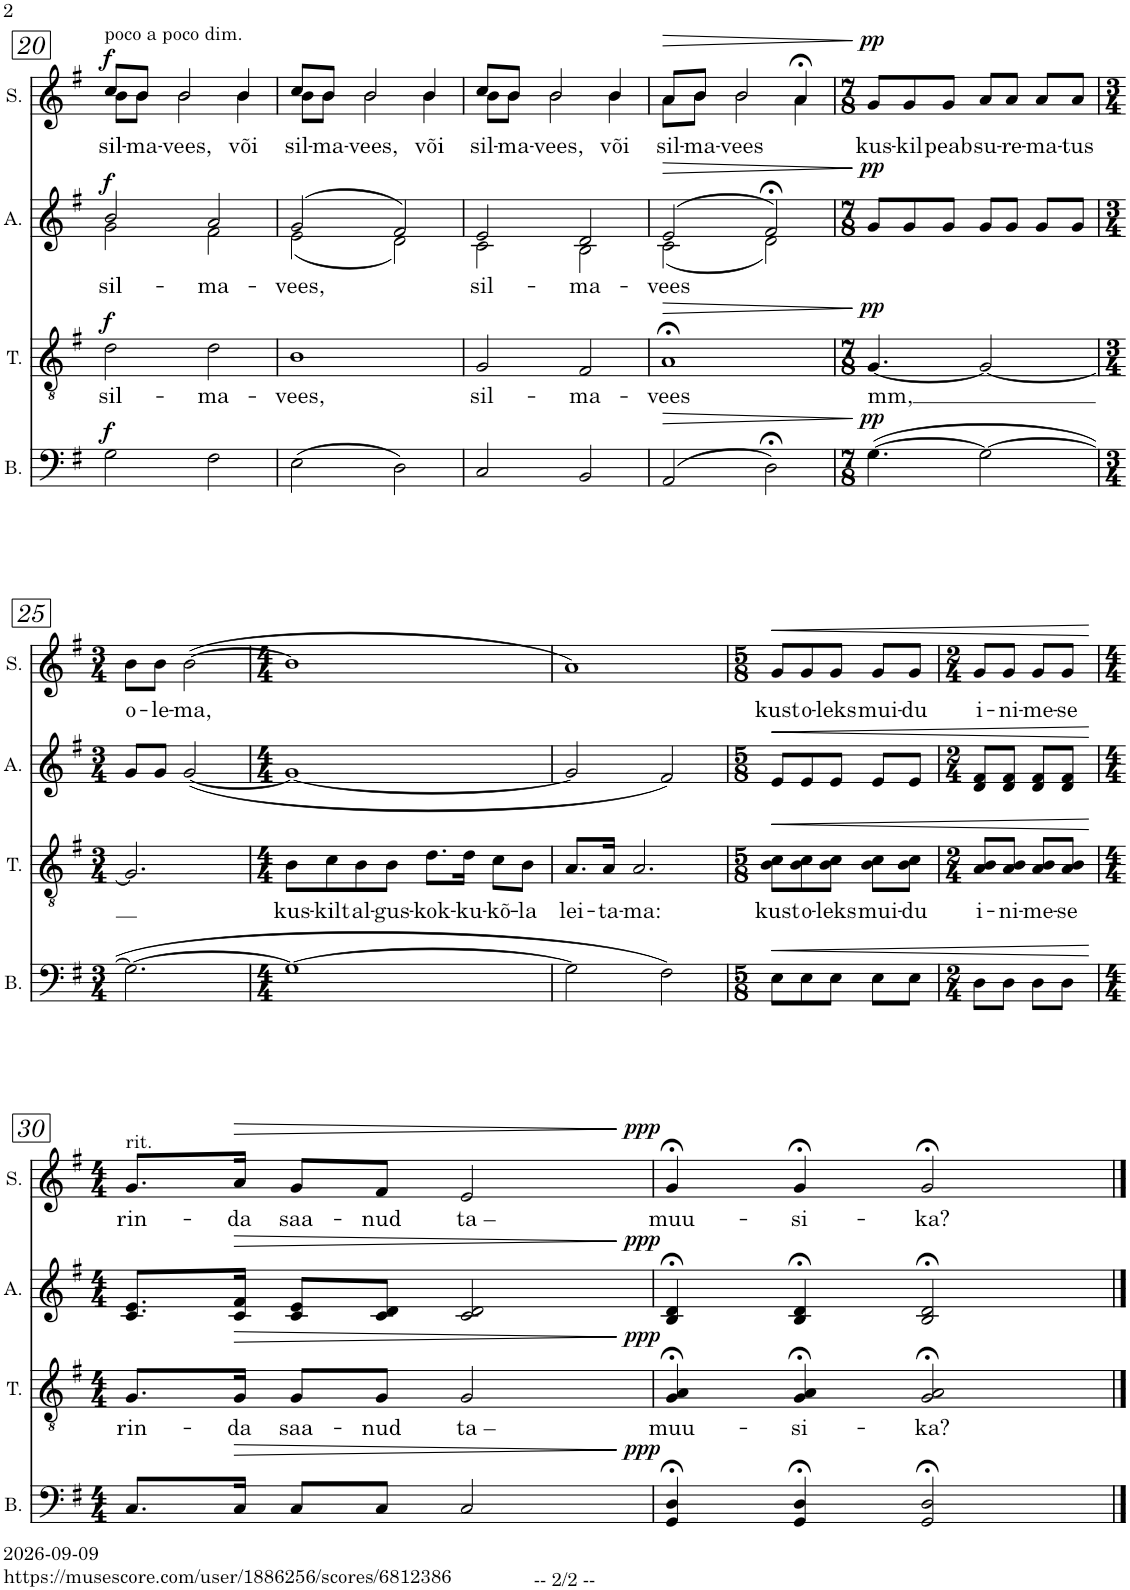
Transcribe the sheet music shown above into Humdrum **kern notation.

**kern	**dynam	**kern	**text	**dynam	**kern	**text	**dynam	**kern	**text	**dynam
*part4	*part4	*part3	*part3	*part3	*part2	*part2	*part2	*part1	*part1	*part1
*staff4	*staff4	*staff3	*staff3	*staff3	*staff2	*staff2	*staff2	*staff1	*staff1	*staff1
*I"Bass	*	*I"Tenor	*	*	*I"A.	*	*	*I"S.	*	*
*I'B.	*	*I'T.	*	*	*I'A.	*	*	*I'S.	*	*
!!LO:PB:g=z
*clefF4	*	*clefGv2	*	*	*clefG2	*	*	*clefG2	*	*
*k[f#]	*	*k[f#]	*	*	*k[f#]	*	*	*k[f#]	*	*
*M4/4	*	*M4/4	*	*	*M4/4	*	*	*M4/4	*	*
=20	=20	=20	=20	=20	=20	=20	=20	=20	=20	=20
!	!	!	!	!	!	!	!	!LO:TX:a:t=poco a poco dim.	!	!
!	!LO:DY:a	!	!LO:LY:b	!LO:DY:a	!	!LO:LY:b	!LO:DY:a	!	!LO:LY:b	!LO:DY:a
*	*	*	*	*	*^	*	*	*^	*	*
2G\	f	2d\	sil-	f	2b/	2g\	sil-	f	8cc/L	8b\L	sil-	f
!	!	!	!	!	!	!	!	!	!	!	!LO:LY:b	!
.	.	.	.	.	.	.	.	.	8b/J	8b\J	-ma-	.
!	!	!	!	!	!	!	!	!	!	!	!LO:LY:b	!
.	.	.	.	.	.	.	.	.	2b/	2b\	-vees,	.
!	!	!	!LO:LY:b	!	!	!	!LO:LY:b	!	!	!	!	!
2F#\	.	2d\	-ma-	.	2a/	2f#\	-ma-	.	.	.	.	.
!	!	!	!	!	!	!	!	!	!	!	!LO:LY:b	!
.	.	.	.	.	.	.	.	.	4b/	4b\	või	.
=21	=21	=21	=21	=21	=21	=21	=21	=21	=21	=21	=21	=21
!	!	!	!LO:LY:b	!	!	!	!LO:LY:b	!	!	!	!LO:LY:b	!
(2E\	.	1B	-vees,	.	(2g/	(2e\	-vees,	.	8cc/L	8b\L	sil-	.
!	!	!	!	!	!	!	!	!	!	!	!LO:LY:b	!
.	.	.	.	.	.	.	.	.	8b/J	8b\J	-ma-	.
!	!	!	!	!	!	!	!	!	!	!	!LO:LY:b	!
.	.	.	.	.	.	.	.	.	2b/	2b\	-vees,	.
2D\)	.	.	.	.	2f#/)	2d\)	.	.	.	.	.	.
!	!	!	!	!	!	!	!	!	!	!	!LO:LY:b	!
.	.	.	.	.	.	.	.	.	4b/	4b\	või	.
=22	=22	=22	=22	=22	=22	=22	=22	=22	=22	=22	=22	=22
!	!	!	!LO:LY:b	!	!	!	!LO:LY:b	!	!	!	!LO:LY:b	!
2C/	.	2G/	sil-	.	2e/	2c\	sil-	.	8cc/L	8b\L	sil-	.
!	!	!	!	!	!	!	!	!	!	!	!LO:LY:b	!
.	.	.	.	.	.	.	.	.	8b/J	8b\J	-ma-	.
!	!	!	!	!	!	!	!	!	!	!	!LO:LY:b	!
.	.	.	.	.	.	.	.	.	2b/	2b\	-vees,	.
!	!	!	!LO:LY:b	!	!	!	!LO:LY:b	!	!	!	!	!
2BB/	.	2F#/	-ma-	.	2d/	2B\	-ma-	.	.	.	.	.
!	!	!	!	!	!	!	!	!	!	!	!LO:LY:b	!
.	.	.	.	.	.	.	.	.	4b/	4b\	või	.
=23	=23	=23	=23	=23	=23	=23	=23	=23	=23	=23	=23	=23
!	!LO:HP:b	!	!LO:LY:b	!LO:HP:b	!	!	!LO:LY:b	!LO:HP:b	!	!	!LO:LY:b	!LO:HP:b
(2AA/	>	1A;<	-vees	>	(2e/	(2c\	-vees	>	8a/L	8a\L	sil-	>
!	!	!	!	!	!	!	!	!	!	!	!LO:LY:b	!
.	.	.	.	.	.	.	.	.	8b/J	8b\J	-ma-	.
!	!	!	!	!	!	!	!	!	!	!	!LO:LY:b	!
.	.	.	.	.	.	.	.	.	2b/	2b\	-vees	.
2D;<\)	.	.	.	.	2f#;</)	2d\)	.	.	.	.	.	.
.	.	.	.	.	.	.	.	.	4a;</	4a\	.	.
*	*	*	*	*	*v	*v	*	*	*	*	*	*
*	*	*	*	*	*	*	*	*v	*v	*	*
.	]	.	.	]	.	.	]	.	.	]
=24	=24	=24	=24	=24	=24	=24	=24	=24	=24	=24
*M7/8	*	*M7/8	*	*	*M7/8	*	*	*M7/8	*	*
!	!LO:DY:a	!	!LO:LY:b	!LO:DY:a	!	!	!LO:DY:a	!	!LO:LY:b	!LO:DY:a
([4.G\	pp	[4.G/	mm,	pp	8g/L	.	pp	8g/L	kus-	pp
!	!	!	!	!	!	!	!	!	!LO:LY:b	!
.	.	.	.	.	8g/	.	.	8g/	-kil	.
!	!	!	!	!	!	!	!	!	!LO:LY:b	!
.	.	.	.	.	8g/J	.	.	8g/J	peab	.
!	!	!	!	!	!	!	!	!	!LO:LY:b	!
2G\_	.	2G/_	.	.	8g/L	.	.	8a/L	su-	.
!	!	!	!	!	!	!	!	!	!LO:LY:b	!
.	.	.	.	.	8g/J	.	.	8a/J	-re-	.
!	!	!	!	!	!	!	!	!	!LO:LY:b	!
.	.	.	.	.	8g/L	.	.	8a/L	-ma-	.
!	!	!	!	!	!	!	!	!	!LO:LY:b	!
.	.	.	.	.	8g/J	.	.	8a/J	-tus	.
!!LO:LB:g=z
=25	=25	=25	=25	=25	=25	=25	=25	=25	=25	=25
*M3/4	*	*M3/4	*	*	*M3/4	*	*	*M3/4	*	*
!	!	!	!	!	!	!	!	!	!LO:LY:b	!
2.G\_	.	2.G/]	.	.	8g/L	.	.	8b\L	o-	.
!	!	!	!	!	!	!	!	!	!LO:LY:b	!
.	.	.	.	.	8g/J	.	.	8b\J	-le-	.
!	!	!	!	!	!	!	!	!	!LO:LY:b	!
.	.	.	.	.	([2g/	.	.	([2b\	-ma,	.
=26	=26	=26	=26	=26	=26	=26	=26	=26	=26	=26
*M4/4	*	*M4/4	*	*	*M4/4	*	*	*M4/4	*	*
!	!	!	!LO:LY:b	!	!	!	!	!	!	!
1G_	.	8B\L	kus-	.	1g_	.	.	1b]	.	.
!	!	!	!LO:LY:b	!	!	!	!	!	!	!
.	.	8c\	-kilt	.	.	.	.	.	.	.
!	!	!	!LO:LY:b	!	!	!	!	!	!	!
.	.	8B\	al-	.	.	.	.	.	.	.
!	!	!	!LO:LY:b	!	!	!	!	!	!	!
.	.	8B\J	-gus-	.	.	.	.	.	.	.
!	!	!	!LO:LY:b	!	!	!	!	!	!	!
.	.	8.d\L	-kok-	.	.	.	.	.	.	.
!	!	!	!LO:LY:b	!	!	!	!	!	!	!
.	.	16d\Jk	-ku-	.	.	.	.	.	.	.
!	!	!	!LO:LY:b	!	!	!	!	!	!	!
.	.	8c\L	-kõ-	.	.	.	.	.	.	.
!	!	!	!LO:LY:b	!	!	!	!	!	!	!
.	.	8B\J	-la	.	.	.	.	.	.	.
=27	=27	=27	=27	=27	=27	=27	=27	=27	=27	=27
!	!	!	!LO:LY:b	!	!	!	!	!	!	!
2G\]	.	8.A/L	lei-	.	2g/]	.	.	1a)	.	.
!	!	!	!LO:LY:b	!	!	!	!	!	!	!
.	.	16A/Jk	-ta-	.	.	.	.	.	.	.
!	!	!	!LO:LY:b	!	!	!	!	!	!	!
.	.	2.A/	-ma:	.	.	.	.	.	.	.
2F#\)	.	.	.	.	2f#/)	.	.	.	.	.
=28	=28	=28	=28	=28	=28	=28	=28	=28	=28	=28
*M5/8	*	*M5/8	*	*	*M5/8	*	*	*M5/8	*	*
!	!LO:HP:b	!	!LO:LY:b	!LO:HP:b	!	!	!LO:HP:b	!	!LO:LY:b	!LO:HP:b
8E\L	<	8B\ 8c\L	kust	<	8e/L	.	<	8g/L	kust	<
!	!	!	!LO:LY:b	!	!	!	!	!	!LO:LY:b	!
8E\	.	8B\ 8c\	o-	.	8e/	.	.	8g/	o-	.
!	!	!	!LO:LY:b	!	!	!	!	!	!LO:LY:b	!
8E\J	.	8B\ 8c\J	-leks	.	8e/J	.	.	8g/J	-leks	.
!	!	!	!LO:LY:b	!	!	!	!	!	!LO:LY:b	!
8E\L	.	8B\ 8c\L	mui-	.	8e/L	.	.	8g/L	mui-	.
!	!	!	!LO:LY:b	!	!	!	!	!	!LO:LY:b	!
8E\J	.	8B\ 8c\J	-du	.	8e/J	.	.	8g/J	-du	.
=29	=29	=29	=29	=29	=29	=29	=29	=29	=29	=29
*M2/4	*	*M2/4	*	*	*M2/4	*	*	*M2/4	*	*
!	!	!	!LO:LY:b	!	!	!	!	!	!LO:LY:b	!
8D\L	.	8A/ 8B/L	i-	.	8d/ 8f#/L	.	.	8g/L	i-	.
!	!	!	!LO:LY:b	!	!	!	!	!	!LO:LY:b	!
8D\J	.	8A/ 8B/J	-ni-	.	8d/ 8f#/J	.	.	8g/J	-ni-	.
!	!	!	!LO:LY:b	!	!	!	!	!	!LO:LY:b	!
8D\L	.	8A/ 8B/L	-me-	.	8d/ 8f#/L	.	.	8g/L	-me-	.
!	!	!	!LO:LY:b	!	!	!	!	!	!LO:LY:b	!
8D\J	.	8A/ 8B/J	-se	.	8d/ 8f#/J	.	.	8g/J	-se	.
.	[	.	.	[	.	.	[	.	.	[
!!LO:LB:g=z
=30	=30	=30	=30	=30	=30	=30	=30	=30	=30	=30
*M4/4	*	*M4/4	*	*	*M4/4	*	*	*M4/4	*	*
!	!	!	!	!	!	!	!	!LO:TX:a:t=rit.	!	!
!	!	!	!LO:LY:b	!	!	!	!	!	!LO:LY:b	!
8.C/L	.	8.G/L	rin-	.	8.c/ 8.e/L	.	.	8.g/L	rin-	.
!	!LO:HP:b	!	!LO:LY:b	!LO:HP:b	!	!	!LO:HP:b	!	!LO:LY:b	!LO:HP:b
16C/Jk	>	16G/Jk	-da	>	16c/ 16f#/Jk	.	>	16a/Jk	-da	>
!	!	!	!LO:LY:b	!	!	!	!	!	!LO:LY:b	!
8C/L	.	8G/L	saa-	.	8c/ 8e/L	.	.	8g/L	saa-	.
!	!	!	!LO:LY:b	!	!	!	!	!	!LO:LY:b	!
8C/J	.	8G/J	-nud	.	8c/ 8d/J	.	.	8f#/J	-nud	.
!	!	!	!LO:LY:b	!	!	!	!	!	!LO:LY:b	!
2C/	.	2G/	ta –	.	2c/ 2d/	.	.	2e/	ta –	.
.	]	.	.	]	.	.	]	.	.	]
=31	=31	=31	=31	=31	=31	=31	=31	=31	=31	=31
!	!LO:DY:a	!	!LO:LY:b	!LO:DY:a	!	!	!LO:DY:a	!	!LO:LY:b	!LO:DY:a
4GG/;< 4D/;<	ppp	4G/;< 4A/;<	muu-	ppp	4B/;< 4d/;<	.	ppp	4g;</	muu-	ppp
!	!	!	!LO:LY:b	!	!	!	!	!	!LO:LY:b	!
4GG/;< 4D/;<	.	4G/;< 4A/;<	-si-	.	4B/;< 4d/;<	.	.	4g;</	-si-	.
!	!	!	!LO:LY:b	!	!	!	!	!	!LO:LY:b	!
2GG/;< 2D/;<	.	2G/;< 2A/;<	-ka?	.	2B/;< 2d/;<	.	.	2g;</	-ka?	.
==	==	==	==	==	==	==	==	==	==	==
*-	*-	*-	*-	*-	*-	*-	*-	*-	*-	*-
